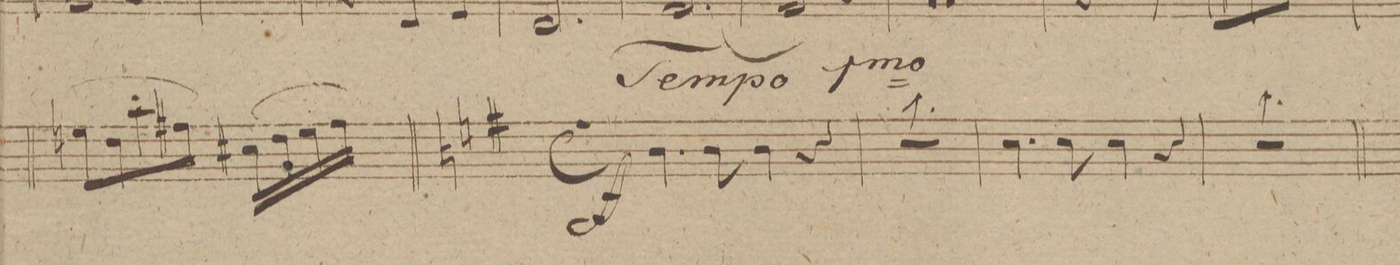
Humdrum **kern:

**kern	**dynam
*I"Clarinetto 2do in A.	*
*clefG2	*
*k[f#]	*
*met(c)	*
*M3/4	*
(>8cc#\L	.
8b\	.
8ff#\	.
8dd#X\J)	.
(>16a#X/LL	.
16b\	.
16cc#\	.
16dd#\JJ)	.
=158||	=158||
*k[f#c#g#d#]	*
*E:	*
*M4/4	*
*met(c)	*
*mmet(c)	*
4.g#\	ff
8g#\	.
4g#\	.
4r	.
=159	=159
1r	.
=160	=160
4.a\	.
8a\	.
4a\	.
4r	.
=161	=161
1r	.
=162	=162
*-	*-
